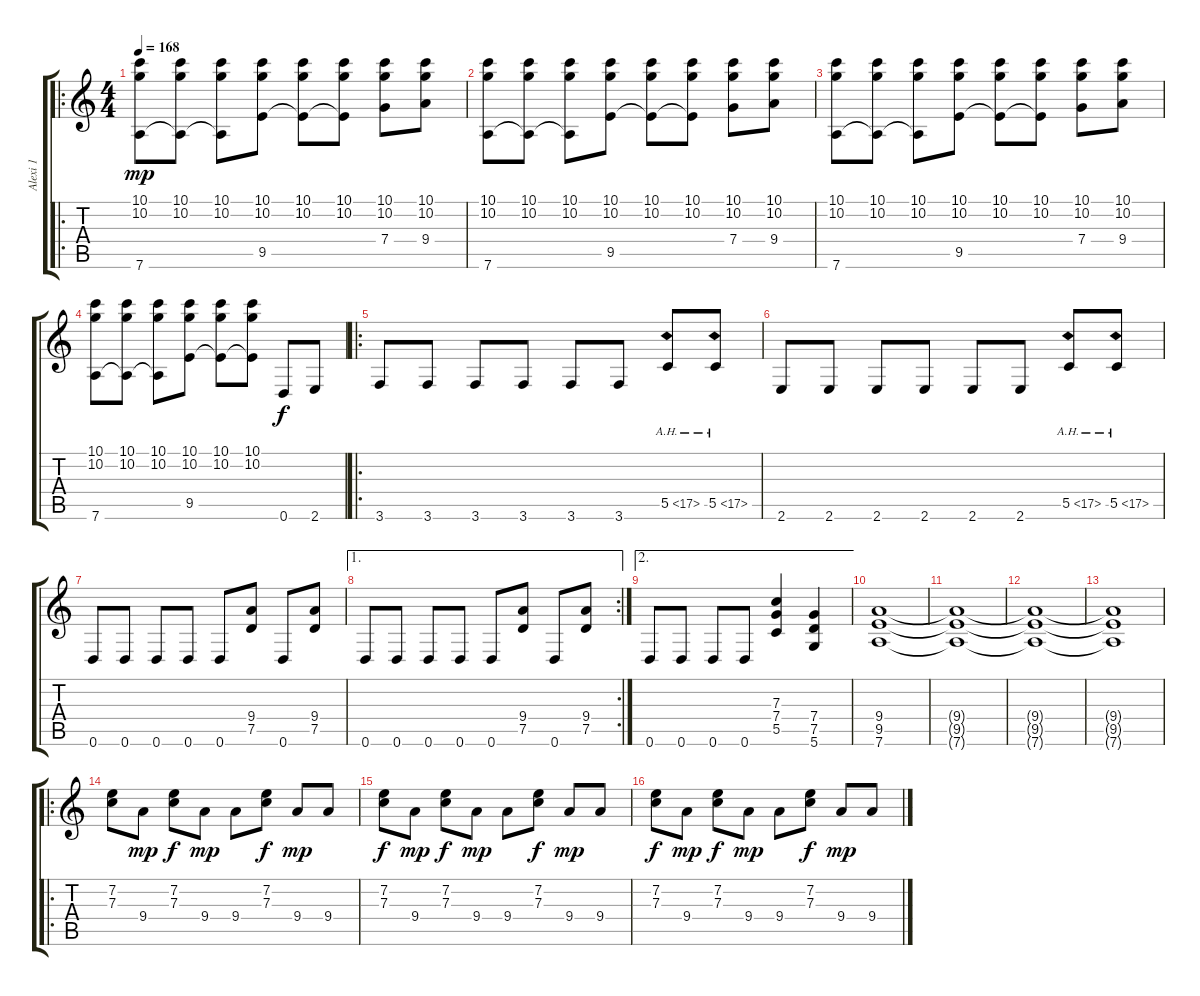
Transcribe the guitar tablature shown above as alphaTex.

\track ("Alexi 1" "Alexi 1") {instrument distortionguitar}
\staff {score tabs}
\tuning (D4 A3 F3 C3 G2 D2) {hide}
\ro
\ts (4 4)
\tempo 168
\clef g2
\ks c
(10.1 10.2 7.6).8{dy mp instrument distortionguitar} (10.1 10.2 7.6{t}).8 (10.1 10.2 7.6{t}).8 (10.1 10.2 9.5).8 (10.1 10.2 9.5{t}).8 (10.1 10.2 9.5{t}).8 (10.1 10.2 7.4).8 (10.1 10.2 9.4).8 |
(10.1 10.2 7.6).8 (10.1 10.2 7.6{t}).8 (10.1 10.2 7.6{t}).8 (10.1 10.2 9.5).8 (10.1 10.2 9.5{t}).8 (10.1 10.2 9.5{t}).8 (10.1 10.2 7.4).8 (10.1 10.2 9.4).8 |
(10.1 10.2 7.6).8 (10.1 10.2 7.6{t}).8 (10.1 10.2 7.6{t}).8 (10.1 10.2 9.5).8 (10.1 10.2 9.5{t}).8 (10.1 10.2 9.5{t}).8 (10.1 10.2 7.4).8 (10.1 10.2 9.4).8 |
(10.1 10.2 7.6).8 (10.1 10.2 7.6{t}).8 (10.1 10.2 7.6{t}).8 (10.1 10.2 9.5).8 (10.1 10.2 9.5{t}).8 (10.1 10.2 9.5{t}).8 0.6.8{dy f} 2.6.8 |
\ro
3.6.8 3.6.8 3.6.8 3.6.8 3.6.8 3.6.8 5.5{ah 12}.8 5.5{ah 12}.8 |
2.6.8 2.6.8 2.6.8 2.6.8 2.6.8 2.6.8 5.5{ah 12}.8 5.5{ah 12}.8 |
0.6.8 0.6.8 0.6.8 0.6.8 0.6.8 (9.4 7.5).8 0.6.8 (9.4 7.5).8 |
\ae 1
\rc 2
0.6.8 0.6.8 0.6.8 0.6.8 0.6.8 (9.4 7.5).8 0.6.8 (9.4 7.5).8 |
\ae 2
0.6.8 0.6.8 0.6.8 0.6.8 (7.3 7.4 5.5).4 (7.4 7.5 5.6).4 |
(9.4 9.5 7.6).1 |
(9.4{t} 9.5{t} 7.6{t}).1 |
(9.4{t} 9.5{t} 7.6{t}).1 |
(9.4{t} 9.5{t} 7.6{t}).1 |
\ro
(7.2 7.3).8{volume 10} 9.4.8{dy mp} (7.2 7.3).8{dy f} 9.4.8{dy mp} 9.4.8 (7.2 7.3).8{dy f} 9.4.8{dy mp} 9.4.8 |
(7.2 7.3).8{dy f} 9.4.8{dy mp} (7.2 7.3).8{dy f} 9.4.8{dy mp} 9.4.8 (7.2 7.3).8{dy f} 9.4.8{dy mp} 9.4.8 |
(7.2 7.3).8{dy f} 9.4.8{dy mp} (7.2 7.3).8{dy f} 9.4.8{dy mp} 9.4.8 (7.2 7.3).8{dy f} 9.4.8{dy mp} 9.4.8
